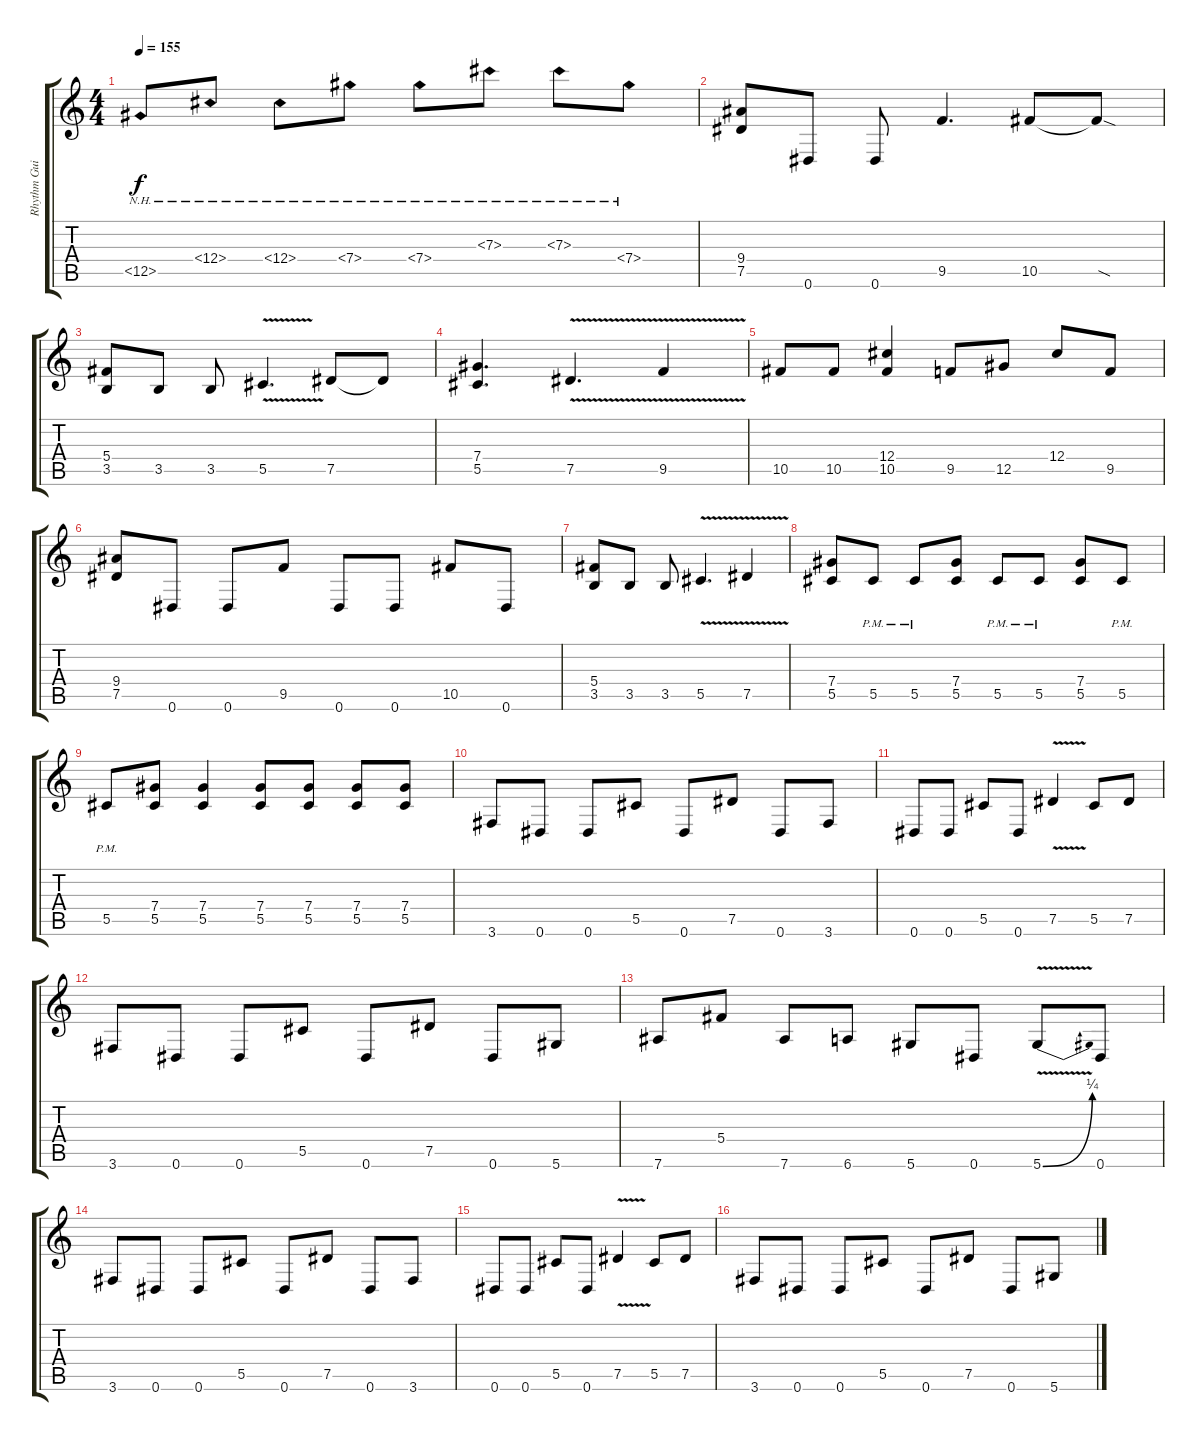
\track ("Rhythm Guitar" "Rhythm Gui") {instrument overdrivenguitar}
\staff {score tabs}
\tuning (Eb4 Bb3 Gb3 Db3 Ab2 Eb2) {hide}
\ts (4 4)
\tempo 155
\clef g2
\ks c
12.5{nh}.8{dy f} 12.4{nh}.8 12.4{nh}.8 7.4{nh}.8 7.4{nh}.8 7.3{nh}.8 7.3{nh}.8 7.4{nh}.8 |
(9.4 7.5).8 0.6.8 0.6.8 9.5.4{d} 10.5.8 10.5{sod t}.8 |
(5.4 3.5).8 3.5.8 3.5.8 5.5{v}.4{d} 7.5.8 7.5{t}.8 |
(7.4 5.5).4{d} 7.5{v}.4{d} 9.5{v}.4 |
10.5.8 10.5.8 (12.4 10.5).4 9.5.8 12.5.8 12.4.8 9.5.8 |
(9.4 7.5).8 0.6.8 0.6.8 9.5.8 0.6.8 0.6.8 10.5.8 0.6.8 |
(5.4 3.5).8 3.5.8 3.5.8 5.5{v}.4{d} 7.5{v}.4 |
(7.4 5.5).8 5.5{pm}.8 5.5{pm}.8 (7.4 5.5).8 5.5{pm}.8 5.5{pm}.8 (7.4 5.5).8 5.5{pm}.8 |
5.5{pm}.8 (7.4 5.5).8 (7.4 5.5).4 (7.4 5.5).8 (7.4 5.5).8 (7.4 5.5).8 (7.4 5.5).8 |
3.6.8 0.6.8 0.6.8 5.5.8 0.6.8 7.5.8 0.6.8 3.6.8 |
0.6.8 0.6.8 5.5.8 0.6.8 7.5{v}.4 5.5.8 7.5.8 |
3.6.8 0.6.8 0.6.8 5.5.8 0.6.8 7.5.8 0.6.8 5.6.8 |
7.6.8 5.4.8 7.6.8 6.6.8 5.6.8 0.6.8 5.6{be (bend 0 0 60 1) v}.8 0.6.8 |
3.6.8 0.6.8 0.6.8 5.5.8 0.6.8 7.5.8 0.6.8 3.6.8 |
0.6.8 0.6.8 5.5.8 0.6.8 7.5{v}.4 5.5.8 7.5.8 |
3.6.8 0.6.8 0.6.8 5.5.8 0.6.8 7.5.8 0.6.8 5.6.8
